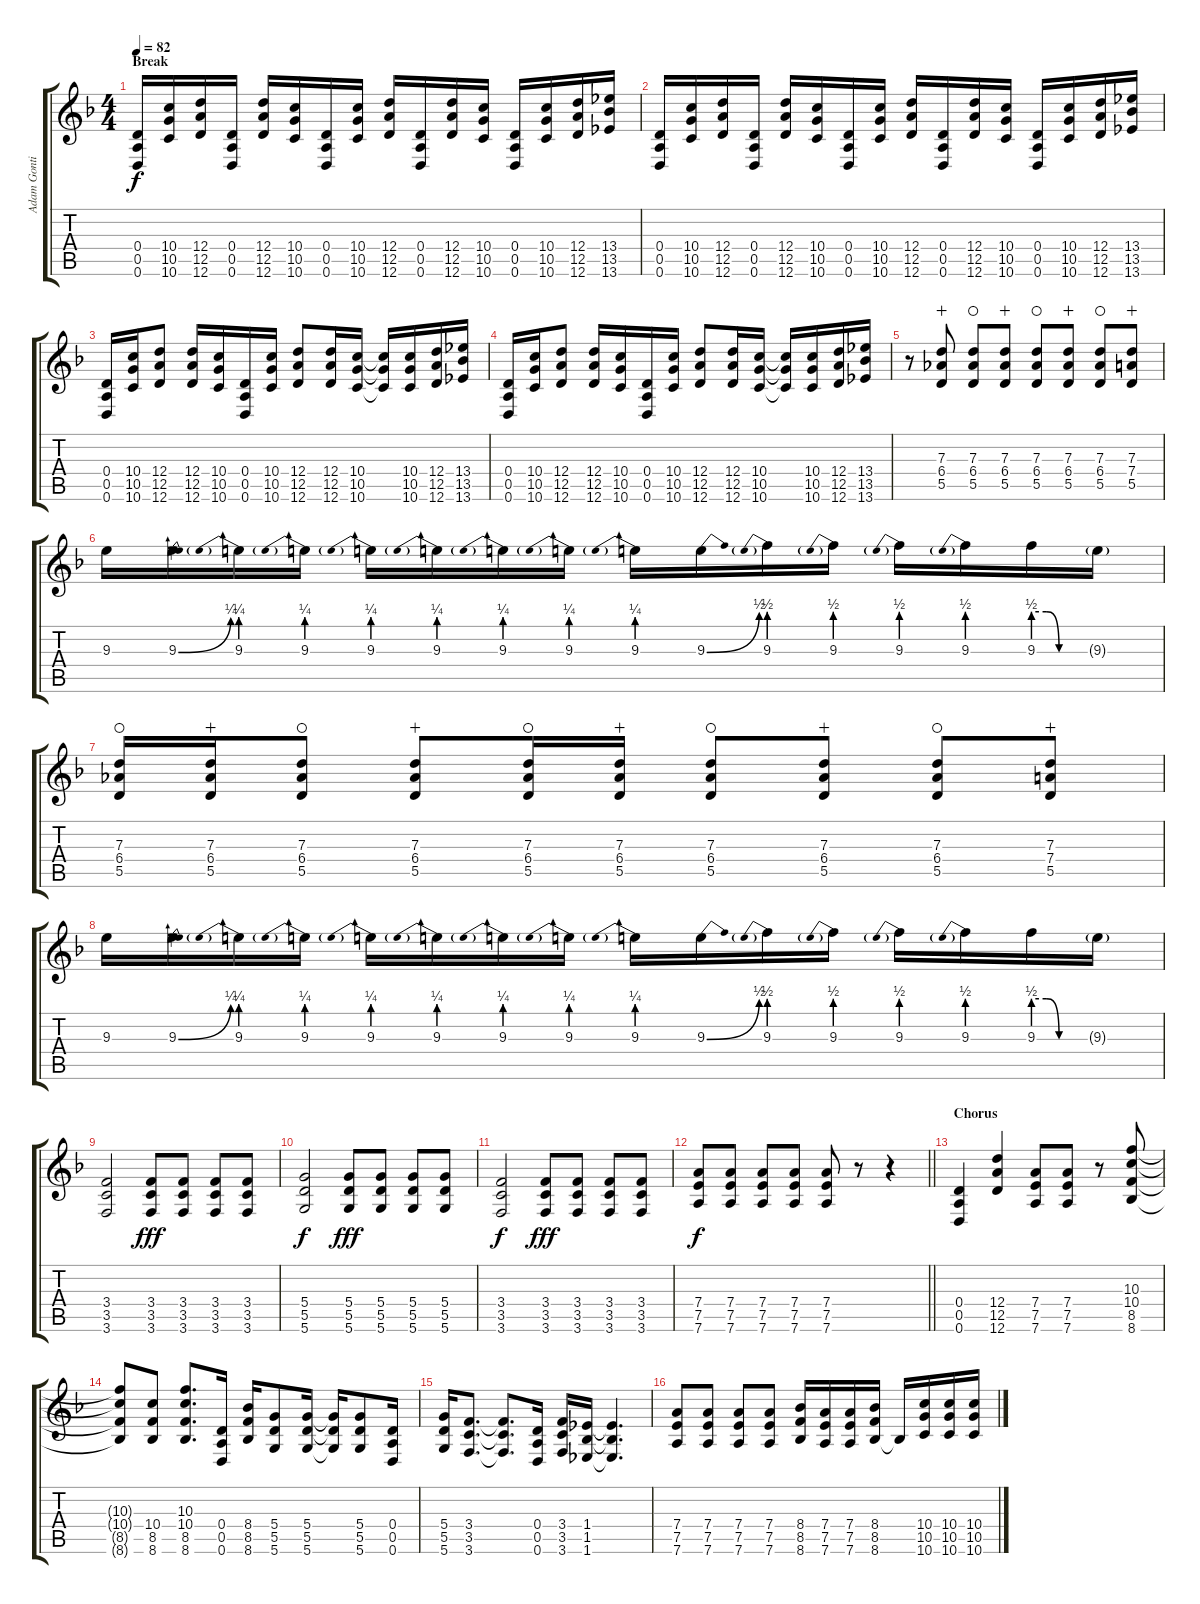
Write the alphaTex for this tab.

\track ("Adam Gontier" "Adam Gonti") {instrument distortionguitar}
\staff {score tabs}
\tuning (E4 B3 G3 D3 A2 D2) {hide}
\ts (4 4)
\section ("" "Break")
\tempo 82
\clef g2
\ks f
(0.4 0.5 0.6).16{dy f} (10.4 10.5 10.6).16 (12.4 12.5 12.6).16 (0.4 0.5 0.6).16 (12.4 12.5 12.6).16 (10.4 10.5 10.6).16 (0.4 0.5 0.6).16 (10.4 10.5 10.6).16 (12.4 12.5 12.6).16 (0.4 0.5 0.6).16 (12.4 12.5 12.6).16 (10.4 10.5 10.6).16 (0.4 0.5 0.6).16 (10.4 10.5 10.6).16 (12.4 12.5 12.6).16 (13.4 13.5 13.6).16 |
(0.4 0.5 0.6).16 (10.4 10.5 10.6).16 (12.4 12.5 12.6).16 (0.4 0.5 0.6).16 (12.4 12.5 12.6).16 (10.4 10.5 10.6).16 (0.4 0.5 0.6).16 (10.4 10.5 10.6).16 (12.4 12.5 12.6).16 (0.4 0.5 0.6).16 (12.4 12.5 12.6).16 (10.4 10.5 10.6).16 (0.4 0.5 0.6).16 (10.4 10.5 10.6).16 (12.4 12.5 12.6).16 (13.4 13.5 13.6).16 |
(0.4 0.5 0.6).16 (10.4 10.5 10.6).16 (12.4 12.5 12.6).8 (12.4 12.5 12.6).16 (10.4 10.5 10.6).16 (0.4 0.5 0.6).16 (10.4 10.5 10.6).16 (12.4 12.5 12.6).8 (12.4 12.5 12.6).16 (10.4 10.5 10.6).16 (10.4{t} 10.5{t} 10.6{t}).16 (10.4 10.5 10.6).16 (12.4 12.5 12.6).16 (13.4 13.5 13.6).16 |
(0.4 0.5 0.6).16 (10.4 10.5 10.6).16 (12.4 12.5 12.6).8 (12.4 12.5 12.6).16 (10.4 10.5 10.6).16 (0.4 0.5 0.6).16 (10.4 10.5 10.6).16 (12.4 12.5 12.6).8 (12.4 12.5 12.6).16 (10.4 10.5 10.6).16 (10.4{t} 10.5{t} 10.6{t}).16 (10.4 10.5 10.6).16 (12.4 12.5 12.6).16 (13.4 13.5 13.6).16 |
r.8 (7.3 6.4 5.5).8{wahc} (7.3 6.4 5.5).8{waho} (7.3 6.4 5.5).8{wahc} (7.3 6.4 5.5).8{waho} (7.3 6.4 5.5).8{wahc} (7.3 6.4 5.5).8{waho} (7.3 7.4 5.5).8{wahc} |
9.3.16 9.3{be (bend 0 0 60 1)}.16 9.3{be (prebend 0 1 60 1)}.16 9.3{be (prebend 0 1 60 1)}.16 9.3{be (prebend 0 1 60 1)}.16 9.3{be (prebend 0 1 60 1)}.16 9.3{be (prebend 0 1 60 1)}.16 9.3{be (prebend 0 1 60 1)}.16 9.3{be (prebend 0 1 60 1)}.16 9.3{be (bend 0 0 60 2)}.16 9.3{be (prebend 0 2 60 2)}.16 9.3{be (prebend 0 2 60 2)}.16 9.3{be (prebend 0 2 60 2)}.16 9.3{be (prebend 0 2 60 2)}.16 9.3{be (custom 0 2 15 2 30 0 60 0)}.16 9.3{g}.16 |
(7.3 6.4 5.5).16{waho} (7.3 6.4 5.5).16{wahc} (7.3 6.4 5.5).8{waho} (7.3 6.4 5.5).8{wahc} (7.3 6.4 5.5).16{waho} (7.3 6.4 5.5).16{wahc} (7.3 6.4 5.5).8{waho} (7.3 6.4 5.5).8{wahc} (7.3 6.4 5.5).8{waho} (7.3 7.4 5.5).8{wahc} |
9.3.16 9.3{be (bend 0 0 60 1)}.16 9.3{be (prebend 0 1 60 1)}.16 9.3{be (prebend 0 1 60 1)}.16 9.3{be (prebend 0 1 60 1)}.16 9.3{be (prebend 0 1 60 1)}.16 9.3{be (prebend 0 1 60 1)}.16 9.3{be (prebend 0 1 60 1)}.16 9.3{be (prebend 0 1 60 1)}.16 9.3{be (bend 0 0 60 2)}.16 9.3{be (prebend 0 2 60 2)}.16 9.3{be (prebend 0 2 60 2)}.16 9.3{be (prebend 0 2 60 2)}.16 9.3{be (prebend 0 2 60 2)}.16 9.3{be (custom 0 2 15 2 30 0 60 0)}.16 9.3{g}.16 |
(3.4 3.5 3.6).2 (3.4 3.5 3.6).8{dy fff} (3.4 3.5 3.6).8 (3.4 3.5 3.6).8 (3.4 3.5 3.6).8 |
(5.4 5.5 5.6).2{dy f} (5.4 5.5 5.6).8{dy fff} (5.4 5.5 5.6).8 (5.4 5.5 5.6).8 (5.4 5.5 5.6).8 |
(3.4 3.5 3.6).2{dy f} (3.4 3.5 3.6).8{dy fff} (3.4 3.5 3.6).8 (3.4 3.5 3.6).8 (3.4 3.5 3.6).8 |
\barLineRight lightlight
(7.4 7.5 7.6).8{dy f} (7.4 7.5 7.6).8 (7.4 7.5 7.6).8 (7.4 7.5 7.6).8 (7.4 7.5 7.6).8 r.8 r.4 |
\section ("" "Chorus")
(0.4 0.5 0.6).4 (12.4 12.5 12.6).4 (7.4 7.5 7.6).8 (7.4 7.5 7.6).8 r.8 (10.3 10.4 8.5 8.6).8 |
(10.3{t} 10.4{t} 8.5{t} 8.6{t}).8 (10.4 8.5 8.6).8 (10.3 10.4 8.5 8.6).8{d} (0.4 0.5 0.6).16 (8.4 8.5 8.6).16 (5.4 5.5 5.6).8 (5.4 5.5 5.6).16 (5.4{t} 5.5{t} 5.6{t}).16 (5.4 5.5 5.6).8 (0.4 0.5 0.6).16 |
(5.4 5.5 5.6).16 (3.4 3.5 3.6).8{d} (3.4{t} 3.5{t} 3.6{t}).8{d} (0.4 0.5 0.6).16 (3.4 3.5 3.6).16 (1.4 1.5 1.6).16 (1.4{t} 1.5{t} 1.6{t}).4{d} |
(7.4 7.5 7.6).8 (7.4 7.5 7.6).8 (7.4 7.5 7.6).8 (7.4 7.5 7.6).8 (8.4 8.5 8.6).16 (7.4 7.5 7.6).16 (7.4 7.5 7.6).16 (8.4 8.5 8.6).16 8.6{t}.16 (10.4 10.5 10.6).16 (10.4 10.5 10.6).16 (10.4 10.5 10.6).16
